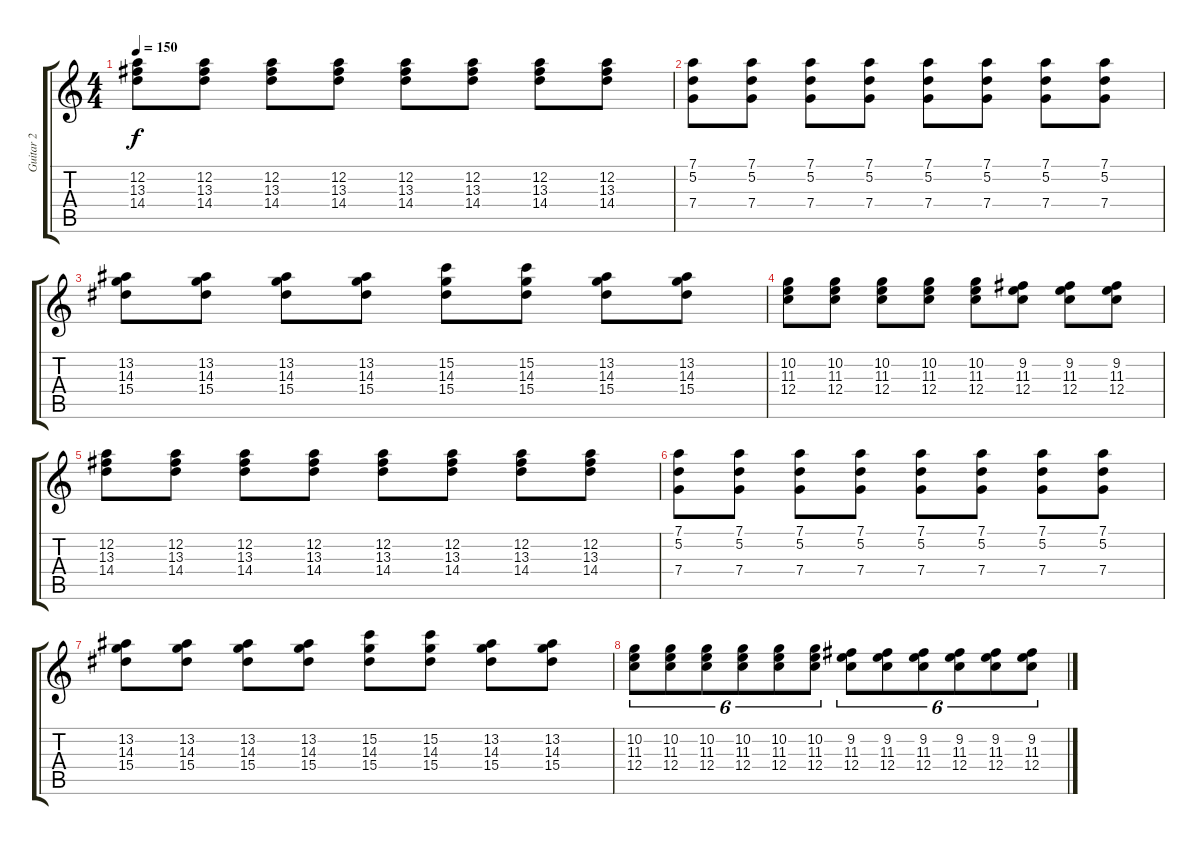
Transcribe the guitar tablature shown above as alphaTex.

\track ("Guitar 2" "Guitar 2") {instrument distortionguitar}
\staff {score tabs}
\tuning (D4 A3 F3 C3 G2 C2) {hide}
\ts (4 4)
\tempo 150
\clef g2
\ks c
(12.2 13.3 14.4).8{dy f} (12.2 13.3 14.4).8 (12.2 13.3 14.4).8 (12.2 13.3 14.4).8 (12.2 13.3 14.4).8 (12.2 13.3 14.4).8 (12.2 13.3 14.4).8 (12.2 13.3 14.4).8 |
(7.1 5.2 7.4).8 (7.1 5.2 7.4).8 (7.1 5.2 7.4).8 (7.1 5.2 7.4).8 (7.1 5.2 7.4).8 (7.1 5.2 7.4).8 (7.1 5.2 7.4).8 (7.1 5.2 7.4).8 |
(13.2 14.3 15.4).8 (13.2 14.3 15.4).8 (13.2 14.3 15.4).8 (13.2 14.3 15.4).8 (15.2 14.3 15.4).8 (15.2 14.3 15.4).8 (13.2 14.3 15.4).8 (13.2 14.3 15.4).8 |
(10.2 11.3 12.4).8 (10.2 11.3 12.4).8 (10.2 11.3 12.4).8 (10.2 11.3 12.4).8 (10.2 11.3 12.4).8 (9.2 11.3 12.4).8 (9.2 11.3 12.4).8 (9.2 11.3 12.4).8 |
(12.2 13.3 14.4).8 (12.2 13.3 14.4).8 (12.2 13.3 14.4).8 (12.2 13.3 14.4).8 (12.2 13.3 14.4).8 (12.2 13.3 14.4).8 (12.2 13.3 14.4).8 (12.2 13.3 14.4).8 |
(7.1 5.2 7.4).8 (7.1 5.2 7.4).8 (7.1 5.2 7.4).8 (7.1 5.2 7.4).8 (7.1 5.2 7.4).8 (7.1 5.2 7.4).8 (7.1 5.2 7.4).8 (7.1 5.2 7.4).8 |
(13.2 14.3 15.4).8 (13.2 14.3 15.4).8 (13.2 14.3 15.4).8 (13.2 14.3 15.4).8 (15.2 14.3 15.4).8 (15.2 14.3 15.4).8 (13.2 14.3 15.4).8 (13.2 14.3 15.4).8 |
(10.2 11.3 12.4).8{tu (6 4)} (10.2 11.3 12.4).8{tu (6 4)} (10.2 11.3 12.4).8{tu (6 4)} (10.2 11.3 12.4).8{tu (6 4)} (10.2 11.3 12.4).8{tu (6 4)} (10.2 11.3 12.4).8{tu (6 4)} (9.2 11.3 12.4).8{tu (6 4)} (9.2 11.3 12.4).8{tu (6 4)} (9.2 11.3 12.4).8{tu (6 4)} (9.2 11.3 12.4).8{tu (6 4)} (9.2 11.3 12.4).8{tu (6 4)} (9.2 11.3 12.4).8{tu (6 4)}
